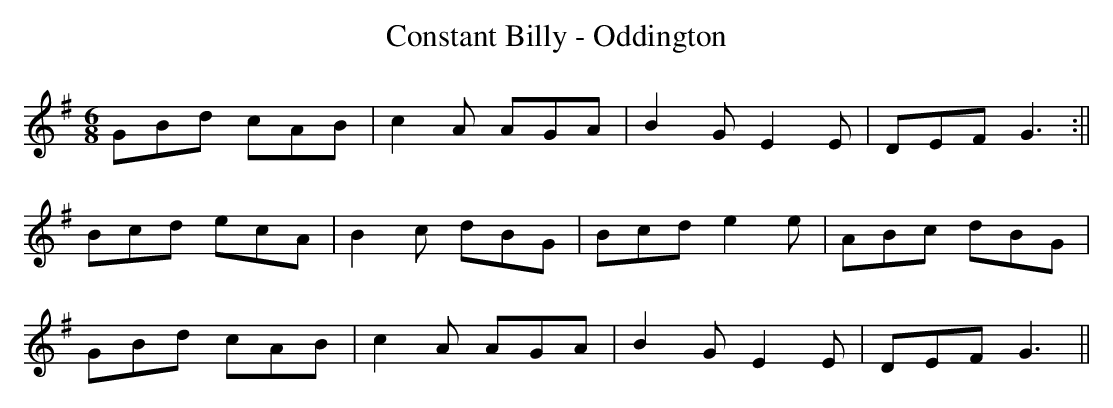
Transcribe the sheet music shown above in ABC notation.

X:1
T:Constant Billy - Oddington
M:6/8
L:1/8
K:G
GBd cAB|c2 A AGA|B2 G E2 E|DEF G3:||
Bcd ecA|B2 c dBG|Bcd e2 e|ABc dBG|
GBd cAB|c2 A AGA|B2 G E2 E|DEF G3||
